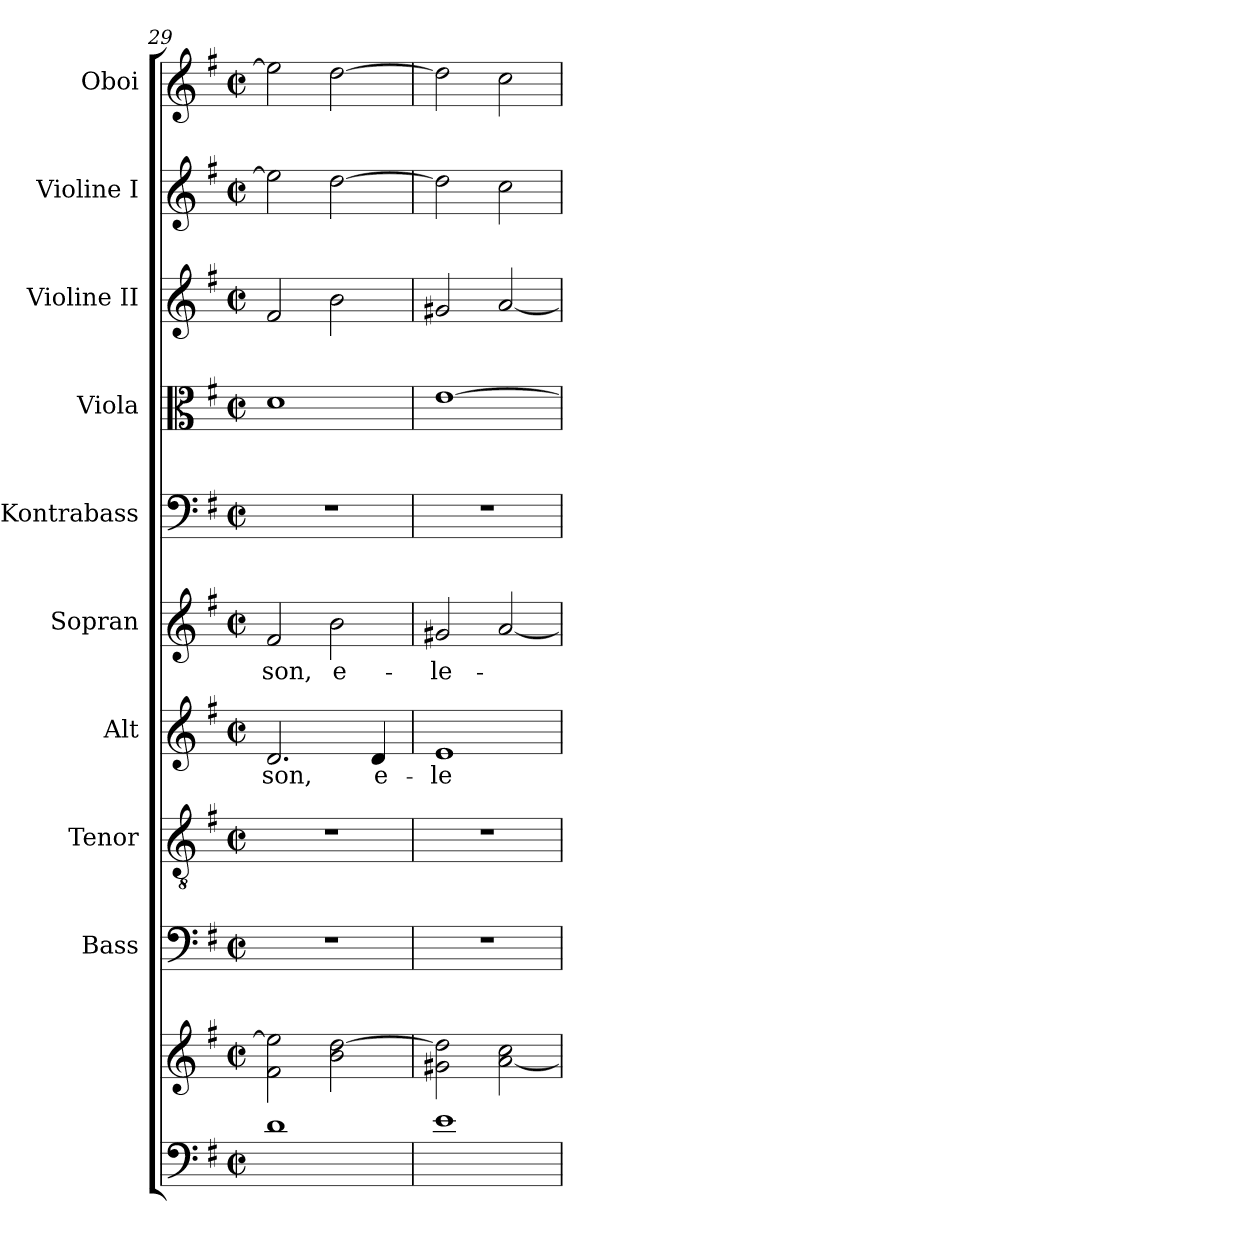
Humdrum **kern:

**kern	**kern	**kern	**kern	**kern	**text	**kern	**text	**kern	**kern	**kern	**kern	**kern
*part10	*part10	*part9	*part8	*part7	*part7	*part6	*part6	*part5	*part4	*part3	*part2	*part1
*staff11	*staff10	*staff9	*staff8	*staff7	*staff7	*staff6	*staff6	*staff5	*staff4	*staff3	*staff2	*staff1
*	*	*I"Bass	*I"Tenor	*I"Alt	*	*I"Sopran	*	*I"Kontrabass	*I"Viola	*I"Violine II	*I"Violine I	*I"Oboi
*	*	*I'B.	*I'T.	*I'A.	*	*I'S.	*	*I'Kb.	*I'Vla.	*I'Vl. II	*I'Vl. I	*I'Ob.
*clefF4	*clefG2	*clefF4	*clefGv2	*clefG2	*	*clefG2	*	*clefF4	*clefC3	*clefG2	*clefG2	*clefG2
*	*	*	*	*	*	*	*	*ITrd7c12	*	*	*	*
*k[f#]	*k[f#]	*k[f#]	*k[f#]	*k[f#]	*	*k[f#]	*	*k[f#]	*k[f#]	*k[f#]	*k[f#]	*k[f#]
*G:	*G:	*G:	*G:	*G:	*	*G:	*	*G:	*G:	*G:	*G:	*G:
*M2/2	*M2/2	*M2/2	*M2/2	*M2/2	*	*M2/2	*	*M2/2	*M2/2	*M2/2	*M2/2	*M2/2
*met(c|)	*met(c|)	*met(c|)	*met(c|)	*met(c|)	*	*met(c|)	*	*met(c|)	*met(c|)	*met(c|)	*met(c|)	*met(c|)
=29	=29	=29	=29	=29	=29	=29	=29	=29	=29	=29	=29	=29
!	!	!	!	!	!LO:LY:b	!	!LO:LY:b	!	!	!	!	!
1d	2f#\ 2ee\]	1r	1r	2.d/	-son,	2f#/	-son,	1r	1d	2f#/	2ee\]	2ee\]
!	!	!	!	!	!	!	!LO:LY:b	!	!	!	!	!
.	2b\ [2dd\	.	.	.	.	2b\	e-	.	.	2b\	[2dd\	[2dd\
!	!	!	!	!	!LO:LY:b	!	!	!	!	!	!	!
.	.	.	.	4d/	e-	.	.	.	.	.	.	.
=30	=30	=30	=30	=30	=30	=30	=30	=30	=30	=30	=30	=30
!	!	!	!	!	!LO:LY:b	!	!LO:LY:b	!	!	!	!	!
1e	2g#X\ 2dd\]	1r	1r	1e	-le-	2g#X/	-le-	1r	[1e	2g#X/	2dd\]	2dd\]
.	[<2a\ 2cc\	.	.	.	.	[2a/	.	.	.	[2a/	2cc\	2cc\
=	=	=	=	=	=	=	=	=	=	=	=	=
*-	*-	*-	*-	*-	*-	*-	*-	*-	*-	*-	*-	*-
